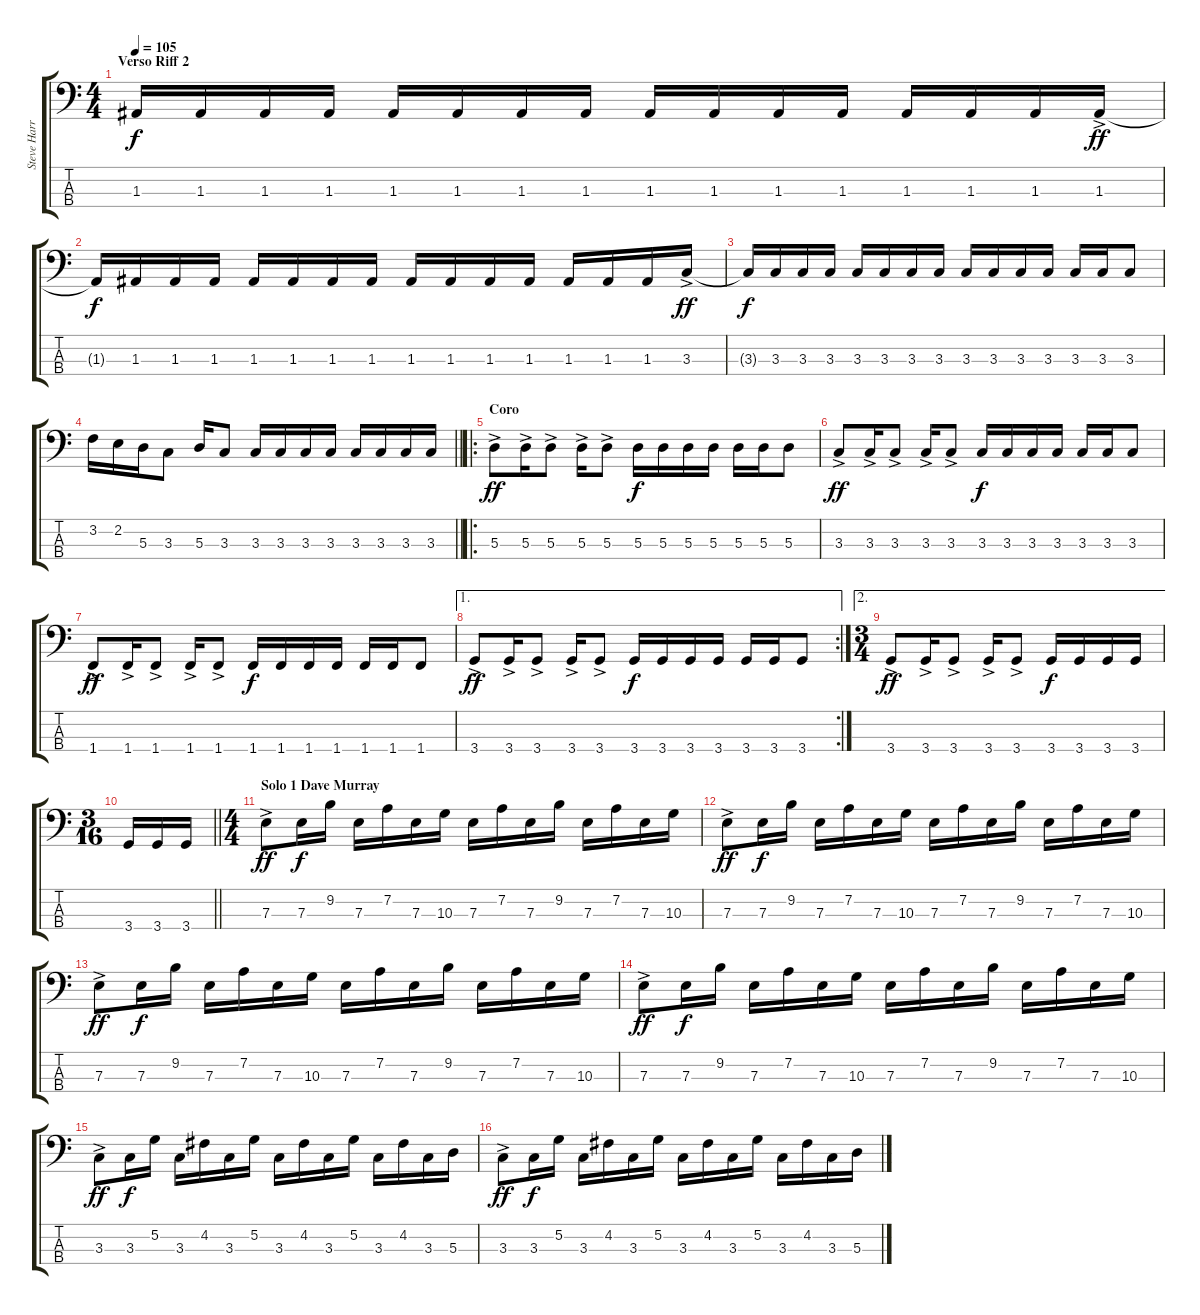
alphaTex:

\track ("Steve Harris" "Steve Harr") {instrument electricbassfinger}
\staff {score tabs}
\tuning (G2 D2 A1 E1) {hide}
\ts (4 4)
\section ("" "Verso Riff 2")
\tempo 105
\clef f4
\ks c
1.3{t}.16{dy f} 1.3.16 1.3.16 1.3.16 1.3.16 1.3.16 1.3.16 1.3.16 1.3.16 1.3.16 1.3.16 1.3.16 1.3.16 1.3.16 1.3.16 1.3{ac}.16{dy ff} |
1.3{t}.16{dy f} 1.3.16 1.3.16 1.3.16 1.3.16 1.3.16 1.3.16 1.3.16 1.3.16 1.3.16 1.3.16 1.3.16 1.3.16 1.3.16 1.3.16 3.3{ac}.16{dy ff} |
3.3{t}.16{dy f} 3.3.16 3.3.16 3.3.16 3.3.16 3.3.16 3.3.16 3.3.16 3.3.16 3.3.16 3.3.16 3.3.16 3.3.16 3.3.16 3.3.8 |
\barLineRight lightlight
3.2.16 2.2.16 5.3.16 3.3.8 5.3.16 3.3.8 3.3.16 3.3.16 3.3.16 3.3.16 3.3.16 3.3.16 3.3.16 3.3.16 |
\ro
\section ("" "Coro")
5.3{ac}.8{dy ff} 5.3{ac}.16 5.3{ac}.8 5.3{ac}.16 5.3{ac}.8 5.3.16{dy f} 5.3.16 5.3.16 5.3.16 5.3.16 5.3.16 5.3.8 |
3.3{ac}.8{dy ff} 3.3{ac}.16 3.3{ac}.8 3.3{ac}.16 3.3{ac}.8 3.3.16{dy f} 3.3.16 3.3.16 3.3.16 3.3.16 3.3.16 3.3.8 |
1.4{ac}.8{dy ff} 1.4{ac}.16 1.4{ac}.8 1.4{ac}.16 1.4{ac}.8 1.4.16{dy f} 1.4.16 1.4.16 1.4.16 1.4.16 1.4.16 1.4.8 |
\ae 1
\rc 2
3.4{ac}.8{dy ff} 3.4{ac}.16 3.4{ac}.8 3.4{ac}.16 3.4{ac}.8 3.4.16{dy f} 3.4.16 3.4.16 3.4.16 3.4.16 3.4.16 3.4.8 |
\ae 2
\ts (3 4)
3.4{ac}.8{dy ff} 3.4{ac}.16 3.4{ac}.8 3.4{ac}.16 3.4{ac}.8 3.4.16{dy f} 3.4.16 3.4.16 3.4.16 |
\ts (3 16)
\barLineRight lightlight
3.4.16 3.4.16 3.4.16 |
\ts (4 4)
\section ("" "Solo 1 Dave Murray")
7.3{ac}.8{dy ff} 7.3.16{dy f} 9.2.16 7.3.16 7.2.16 7.3.16 10.3.16 7.3.16 7.2.16 7.3.16 9.2.16 7.3.16 7.2.16 7.3.16 10.3.16 |
7.3{ac}.8{dy ff} 7.3.16{dy f} 9.2.16 7.3.16 7.2.16 7.3.16 10.3.16 7.3.16 7.2.16 7.3.16 9.2.16 7.3.16 7.2.16 7.3.16 10.3.16 |
7.3{ac}.8{dy ff} 7.3.16{dy f} 9.2.16 7.3.16 7.2.16 7.3.16 10.3.16 7.3.16 7.2.16 7.3.16 9.2.16 7.3.16 7.2.16 7.3.16 10.3.16 |
7.3{ac}.8{dy ff} 7.3.16{dy f} 9.2.16 7.3.16 7.2.16 7.3.16 10.3.16 7.3.16 7.2.16 7.3.16 9.2.16 7.3.16 7.2.16 7.3.16 10.3.16 |
3.3{ac}.8{dy ff} 3.3.16{dy f} 5.2.16 3.3.16 4.2.16 3.3.16 5.2.16 3.3.16 4.2.16 3.3.16 5.2.16 3.3.16 4.2.16 3.3.16 5.3.16 |
3.3{ac}.8{dy ff} 3.3.16{dy f} 5.2.16 3.3.16 4.2.16 3.3.16 5.2.16 3.3.16 4.2.16 3.3.16 5.2.16 3.3.16 4.2.16 3.3.16 5.3.16
